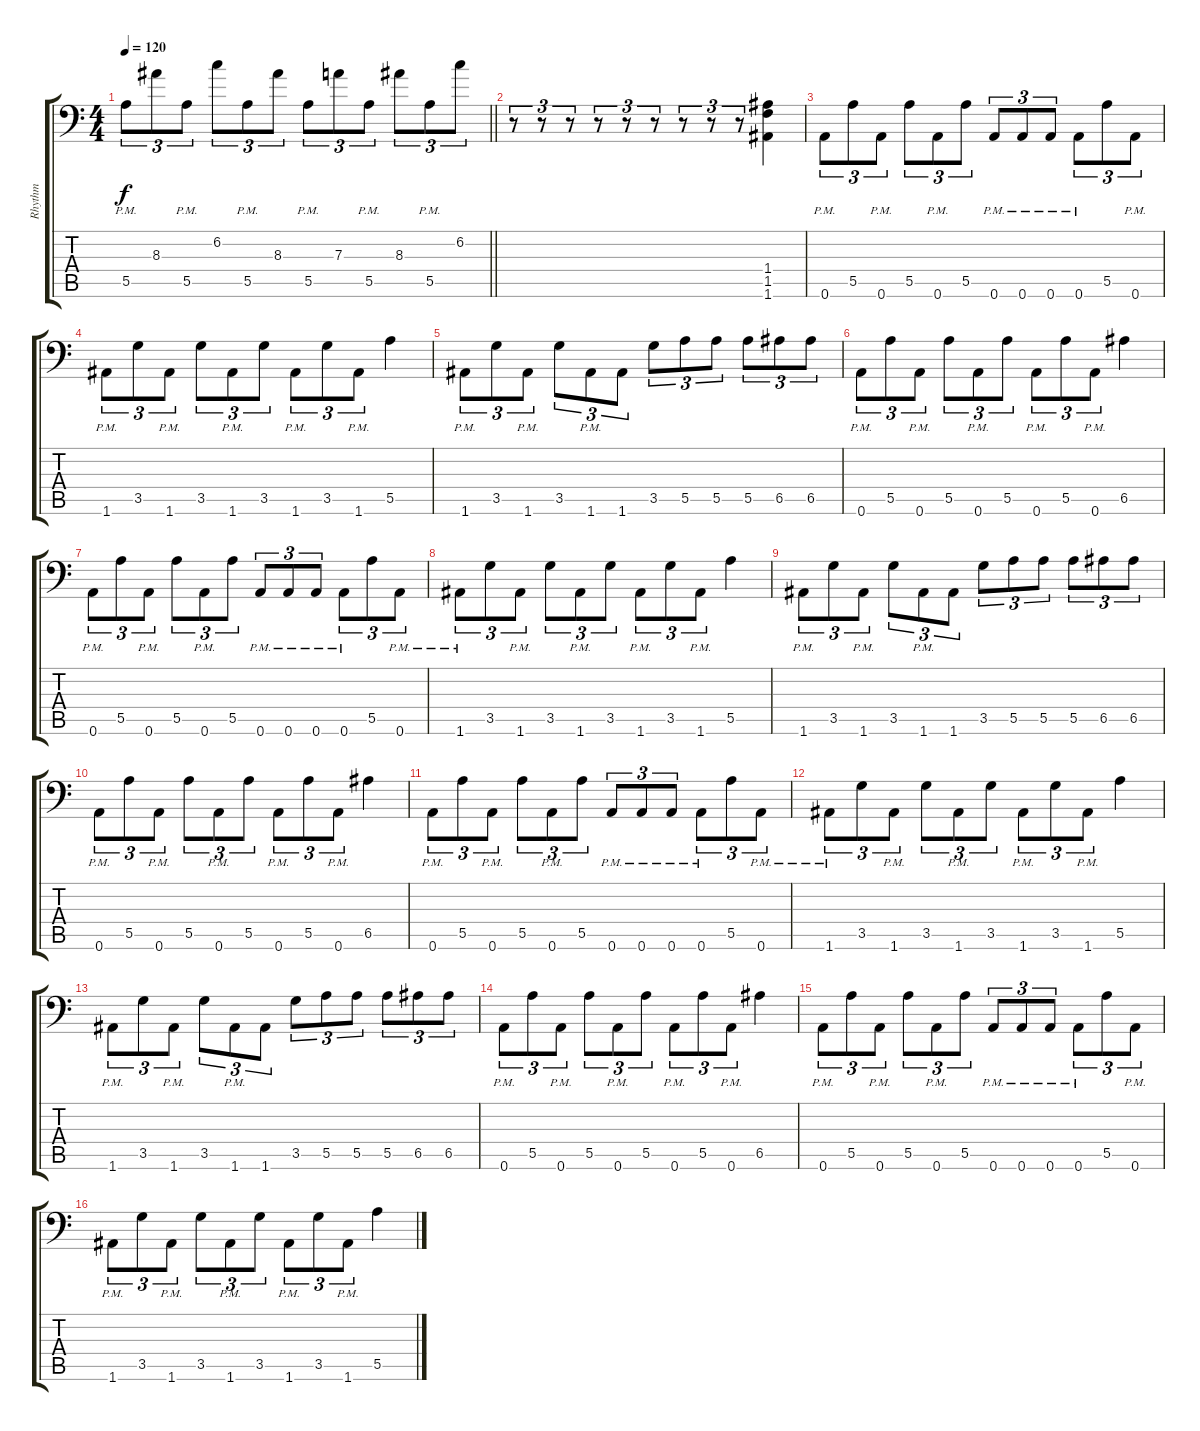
\track ("Rhythm" "Rhythm") {instrument distortionguitar}
\staff {score tabs}
\tuning (B3 Gb3 D3 A2 E2 A1) {hide}
\ts (4 4)
\tempo 120
\clef f4
\barLineRight lightlight
\ks c
5.5{pm}.8{tu (3 2) dy f} 8.3.8{tu (3 2)} 5.5{pm}.8{tu (3 2)} 6.2.8{tu (3 2)} 5.5{pm}.8{tu (3 2)} 8.3.8{tu (3 2)} 5.5{pm}.8{tu (3 2)} 7.3.8{tu (3 2)} 5.5{pm}.8{tu (3 2)} 8.3.8{tu (3 2)} 5.5{pm}.8{tu (3 2)} 6.2.8{tu (3 2)} |
\section ("" "")
r.8{tu (3 2)} r.8{tu (3 2)} r.8{tu (3 2)} r.8{tu (3 2)} r.8{tu (3 2)} r.8{tu (3 2)} r.8{tu (3 2)} r.8{tu (3 2)} r.8{tu (3 2)} (1.4 1.5 1.6).4 |
0.6{pm}.8{tu (3 2)} 5.5.8{tu (3 2)} 0.6{pm}.8{tu (3 2)} 5.5.8{tu (3 2)} 0.6{pm}.8{tu (3 2)} 5.5.8{tu (3 2)} 0.6{pm}.8{tu (3 2)} 0.6{pm}.8{tu (3 2)} 0.6{pm}.8{tu (3 2)} 0.6{pm}.8{tu (3 2)} 5.5.8{tu (3 2)} 0.6{pm}.8{tu (3 2)} |
1.6{pm}.8{tu (3 2)} 3.5.8{tu (3 2)} 1.6{pm}.8{tu (3 2)} 3.5.8{tu (3 2)} 1.6{pm}.8{tu (3 2)} 3.5.8{tu (3 2)} 1.6{pm}.8{tu (3 2)} 3.5.8{tu (3 2)} 1.6{pm}.8{tu (3 2)} 5.5.4 |
1.6{pm}.8{tu (3 2)} 3.5.8{tu (3 2)} 1.6{pm}.8{tu (3 2)} 3.5.8{tu (3 2)} 1.6{pm}.8{tu (3 2)} 1.6.8{tu (3 2)} 3.5.8{tu (3 2)} 5.5.8{tu (3 2)} 5.5.8{tu (3 2)} 5.5.8{tu (3 2)} 6.5.8{tu (3 2)} 6.5.8{tu (3 2)} |
0.6{pm}.8{tu (3 2)} 5.5.8{tu (3 2)} 0.6{pm}.8{tu (3 2)} 5.5.8{tu (3 2)} 0.6{pm}.8{tu (3 2)} 5.5.8{tu (3 2)} 0.6{pm}.8{tu (3 2)} 5.5.8{tu (3 2)} 0.6{pm}.8{tu (3 2)} 6.5.4 |
0.6{pm}.8{tu (3 2)} 5.5.8{tu (3 2)} 0.6{pm}.8{tu (3 2)} 5.5.8{tu (3 2)} 0.6{pm}.8{tu (3 2)} 5.5.8{tu (3 2)} 0.6{pm}.8{tu (3 2)} 0.6{pm}.8{tu (3 2)} 0.6{pm}.8{tu (3 2)} 0.6{pm}.8{tu (3 2)} 5.5.8{tu (3 2)} 0.6{pm}.8{tu (3 2)} |
1.6{pm}.8{tu (3 2)} 3.5.8{tu (3 2)} 1.6{pm}.8{tu (3 2)} 3.5.8{tu (3 2)} 1.6{pm}.8{tu (3 2)} 3.5.8{tu (3 2)} 1.6{pm}.8{tu (3 2)} 3.5.8{tu (3 2)} 1.6{pm}.8{tu (3 2)} 5.5.4 |
1.6{pm}.8{tu (3 2)} 3.5.8{tu (3 2)} 1.6{pm}.8{tu (3 2)} 3.5.8{tu (3 2)} 1.6{pm}.8{tu (3 2)} 1.6.8{tu (3 2)} 3.5.8{tu (3 2)} 5.5.8{tu (3 2)} 5.5.8{tu (3 2)} 5.5.8{tu (3 2)} 6.5.8{tu (3 2)} 6.5.8{tu (3 2)} |
0.6{pm}.8{tu (3 2)} 5.5.8{tu (3 2)} 0.6{pm}.8{tu (3 2)} 5.5.8{tu (3 2)} 0.6{pm}.8{tu (3 2)} 5.5.8{tu (3 2)} 0.6{pm}.8{tu (3 2)} 5.5.8{tu (3 2)} 0.6{pm}.8{tu (3 2)} 6.5.4 |
0.6{pm}.8{tu (3 2)} 5.5.8{tu (3 2)} 0.6{pm}.8{tu (3 2)} 5.5.8{tu (3 2)} 0.6{pm}.8{tu (3 2)} 5.5.8{tu (3 2)} 0.6{pm}.8{tu (3 2)} 0.6{pm}.8{tu (3 2)} 0.6{pm}.8{tu (3 2)} 0.6{pm}.8{tu (3 2)} 5.5.8{tu (3 2)} 0.6{pm}.8{tu (3 2)} |
1.6{pm}.8{tu (3 2)} 3.5.8{tu (3 2)} 1.6{pm}.8{tu (3 2)} 3.5.8{tu (3 2)} 1.6{pm}.8{tu (3 2)} 3.5.8{tu (3 2)} 1.6{pm}.8{tu (3 2)} 3.5.8{tu (3 2)} 1.6{pm}.8{tu (3 2)} 5.5.4 |
1.6{pm}.8{tu (3 2)} 3.5.8{tu (3 2)} 1.6{pm}.8{tu (3 2)} 3.5.8{tu (3 2)} 1.6{pm}.8{tu (3 2)} 1.6.8{tu (3 2)} 3.5.8{tu (3 2)} 5.5.8{tu (3 2)} 5.5.8{tu (3 2)} 5.5.8{tu (3 2)} 6.5.8{tu (3 2)} 6.5.8{tu (3 2)} |
0.6{pm}.8{tu (3 2)} 5.5.8{tu (3 2)} 0.6{pm}.8{tu (3 2)} 5.5.8{tu (3 2)} 0.6{pm}.8{tu (3 2)} 5.5.8{tu (3 2)} 0.6{pm}.8{tu (3 2)} 5.5.8{tu (3 2)} 0.6{pm}.8{tu (3 2)} 6.5.4 |
0.6{pm}.8{tu (3 2)} 5.5.8{tu (3 2)} 0.6{pm}.8{tu (3 2)} 5.5.8{tu (3 2)} 0.6{pm}.8{tu (3 2)} 5.5.8{tu (3 2)} 0.6{pm}.8{tu (3 2)} 0.6{pm}.8{tu (3 2)} 0.6{pm}.8{tu (3 2)} 0.6{pm}.8{tu (3 2)} 5.5.8{tu (3 2)} 0.6{pm}.8{tu (3 2)} |
1.6{pm}.8{tu (3 2)} 3.5.8{tu (3 2)} 1.6{pm}.8{tu (3 2)} 3.5.8{tu (3 2)} 1.6{pm}.8{tu (3 2)} 3.5.8{tu (3 2)} 1.6{pm}.8{tu (3 2)} 3.5.8{tu (3 2)} 1.6{pm}.8{tu (3 2)} 5.5.4
